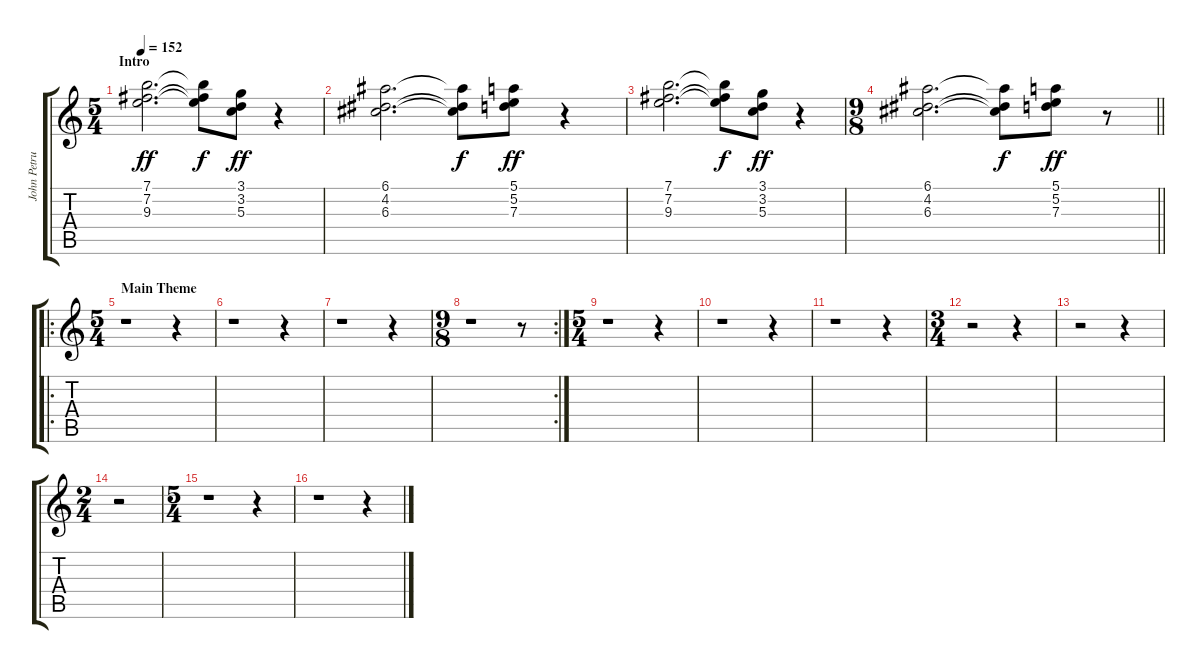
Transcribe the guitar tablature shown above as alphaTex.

\track ("John Petrucci (Guitar 2)" "John Petru") {instrument distortionguitar}
\staff {score tabs}
\tuning (E4 B3 G3 D3 A2 E2) {hide}
\ts (5 4)
\section ("" "Intro")
\tempo 152
\clef g2
\ks c
(7.1 7.2 9.3).2{d dy ff volume 8 instrument distortionguitar} (7.1{t} 7.2{t} 9.3{t}).8{dy f} (3.1 3.2 5.3).8{dy ff} r.4 |
(6.1 4.2 6.3).2{d} (6.1{t} 4.2{t} 6.3{t}).8{dy f} (5.1 5.2 7.3).8{dy ff} r.4 |
(7.1 7.2 9.3).2{d} (7.1{t} 7.2{t} 9.3{t}).8{dy f} (3.1 3.2 5.3).8{dy ff} r.4 |
\ts (9 8)
\barLineRight lightlight
(6.1 4.2 6.3).2{d} (6.1{t} 4.2{t} 6.3{t}).8{dy f} (5.1 5.2 7.3).8{dy ff} r.8{volume 13} |
\ro
\ts (5 4)
\section ("" "Main Theme")
r.1 r.4 |
r.1 r.4 |
r.1 r.4 |
\rc 2
\ts (9 8)
r.1 r.8 |
\ts (5 4)
r.1 r.4 |
r.1 r.4 |
r.1 r.4 |
\ts (3 4)
r.2 r.4 |
r.2 r.4 |
\ts (2 4)
r.2 |
\ts (5 4)
r.1 r.4 |
r.1 r.4
